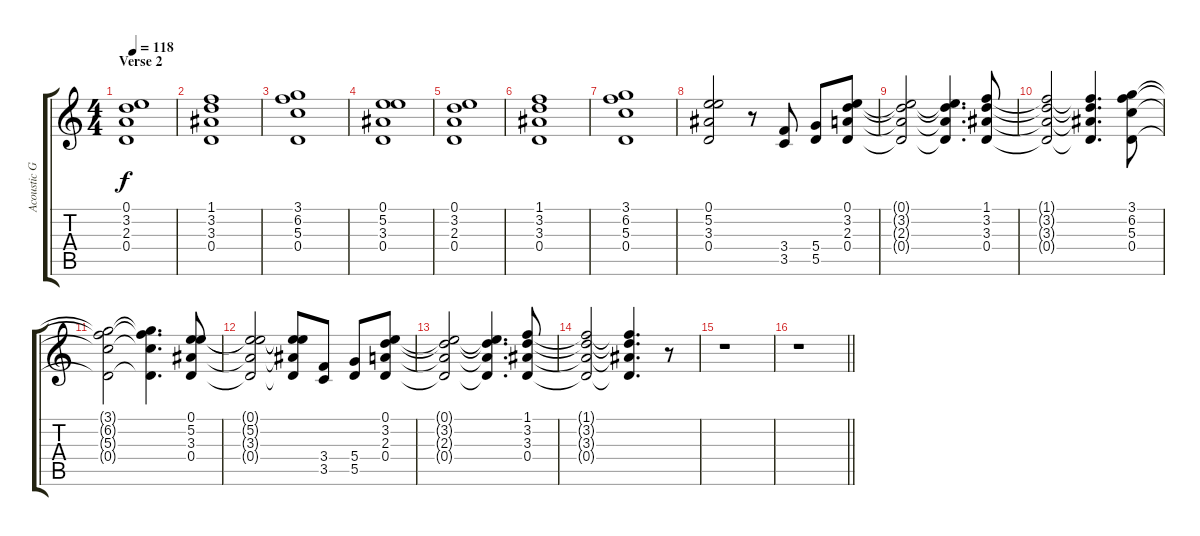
\track ("Acoustic Guitar 1" "Acoustic G") {mute instrument acousticguitarsteel}
\staff {score tabs}
\tuning (E4 B3 G3 D3 A2 E2) {hide}
\ts (4 4)
\section ("" "Verse 2")
\tempo 118
\clef g2
\ks c
(0.1 3.2 2.3 0.4).1{dy f} |
(1.1 3.2 3.3 0.4).1 |
(3.1 6.2 5.3 0.4).1 |
(0.1 5.2 3.3 0.4).1 |
(0.1 3.2 2.3 0.4).1 |
(1.1 3.2 3.3 0.4).1 |
(3.1 6.2 5.3 0.4).1 |
(0.1 5.2 3.3 0.4).2 r.8 (3.4 3.5).8 (5.4 5.5).8 (0.1 3.2 2.3 0.4).8 |
(0.1{t} 3.2{t} 2.3{t} 0.4{t}).2 (0.1{t} 3.2{t} 2.3{t} 0.4{t}).4{d} (1.1 3.2 3.3 0.4).8 |
(1.1{t} 3.2{t} 3.3{t} 0.4{t}).2 (1.1{t} 3.2{t} 3.3{t} 0.4{t}).4{d} (3.1 6.2 5.3 0.4).8 |
(3.1{t} 6.2{t} 5.3{t} 0.4{t}).2 (3.1{t} 6.2{t} 5.3{t} 0.4{t}).4{d} (0.1 5.2 3.3 0.4).8 |
(0.1{t} 5.2{t} 3.3{t} 0.4{t}).2 (0.1{t} 5.2{t} 3.3{t} 0.4{t}).8 (3.4 3.5).8 (5.4 5.5).8 (0.1 3.2 2.3 0.4).8 |
(0.1{t} 3.2{t} 2.3{t} 0.4{t}).2 (0.1{t} 3.2{t} 2.3{t} 0.4{t}).4{d} (1.1 3.2 3.3 0.4).8 |
(1.1{t} 3.2{t} 3.3{t} 0.4{t}).2 (1.1{t} 3.2{t} 3.3{t} 0.4{t}).4{d} r.8 |
r.1 |
\barLineRight lightlight
r.1
